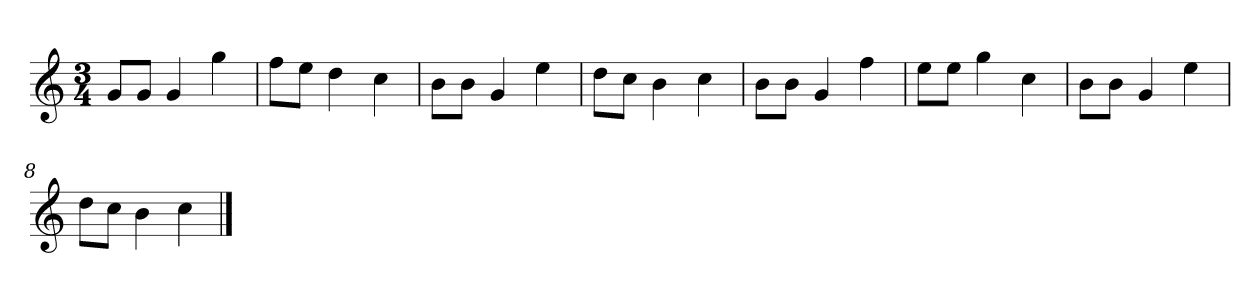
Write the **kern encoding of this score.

**kern
*part1
*staff1
*clefG2
*k[]
*C:
*M3/4
=
8g/L
8g/J
4g
4gg
=2
8ff\L
8ee\J
4dd
4cc
=3
8b\L
8b\J
4g
4ee
=4
8dd\L
8cc\J
4b
4cc
=5y
8b\L
8b\J
4g
4ff
=6
8ee\L
8ee\J
4gg
4cc
=7
8b\L
8b\J
4g
4ee
=8
8dd\L
8cc\J
4b
4cc
==
*-
